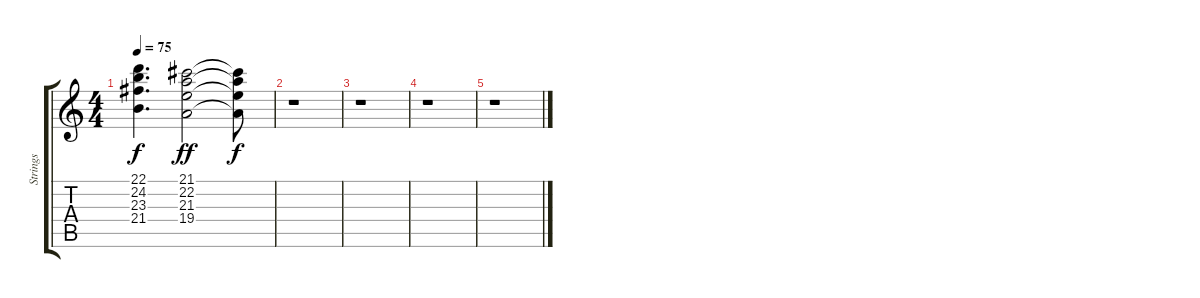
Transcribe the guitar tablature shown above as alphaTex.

\track ("Strings" "Strings") {instrument stringensemble2}
\staff {score tabs}
\tuning (E4 B3 G3 D3 A2 E2) {hide}
\ts (4 4)
\tempo 75
\clef g2
\ks c
(22.1{t} 24.2{t} 23.3{t} 21.4{t}).4{d dy f} (21.1 22.2 21.3 19.4).2{dy ff} (21.1{t} 22.2{t} 21.3{t} 19.4{t}).8{dy f} |
r.1 |
r.1 |
r.1 |
r.1
